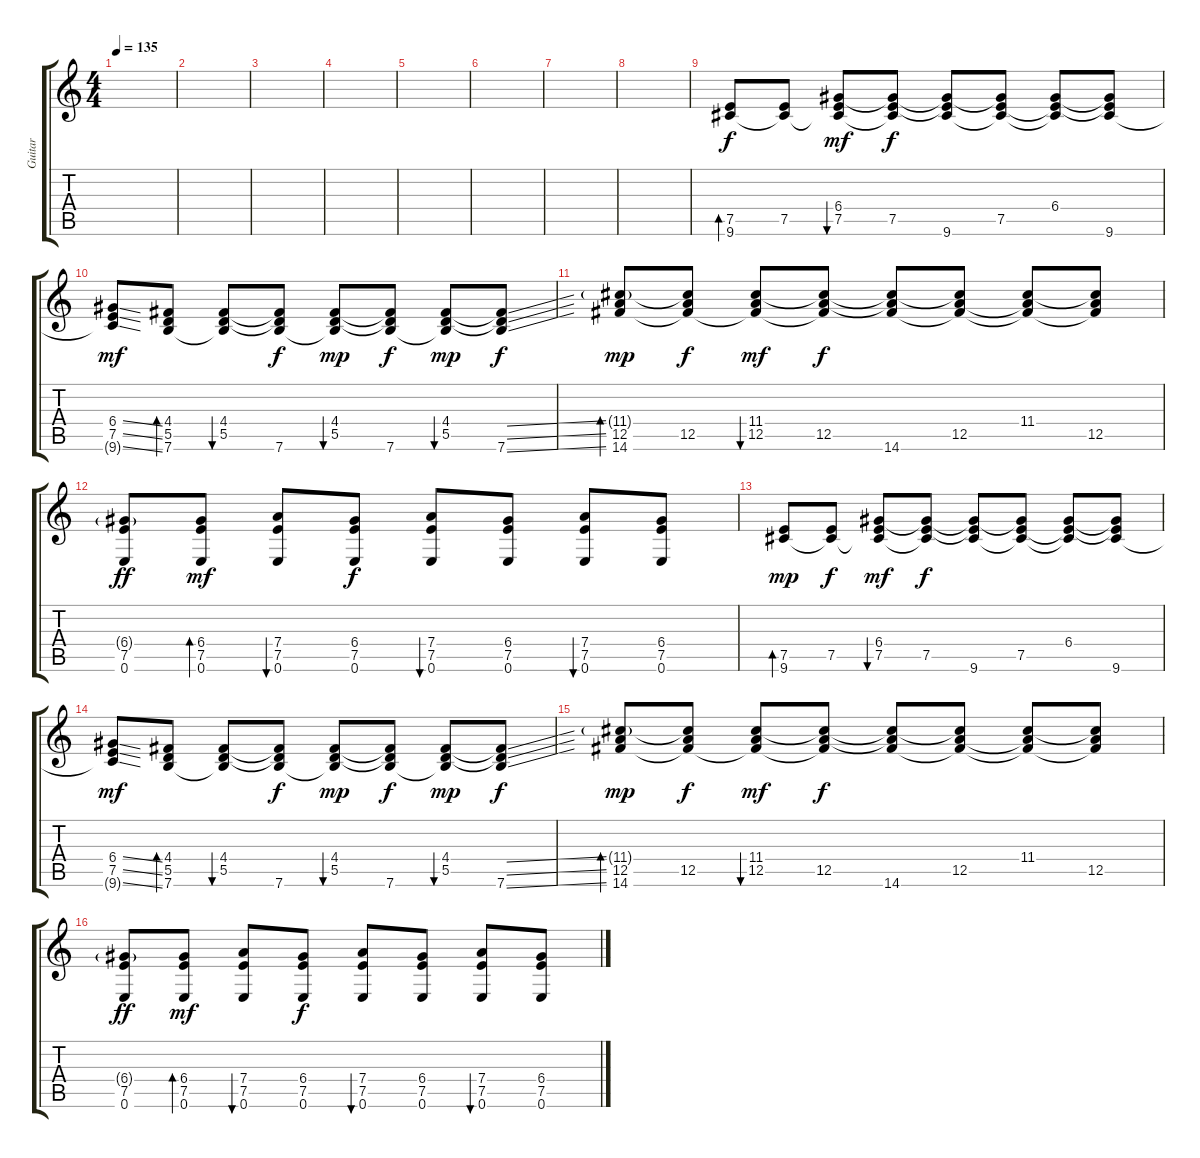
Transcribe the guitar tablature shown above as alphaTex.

\track ("Guitar" "Guitar") {instrument acousticguitarsteel}
\staff {score tabs}
\tuning (E4 B3 G3 D3 A2 E2) {hide}
\ts (4 4)
\tempo 135
\clef g2
\ks c
|
|
|
|
|
|
|
|
(7.5 9.6).8{bd 60} (7.5 9.6{t}).8{dy f} (6.4 7.5 9.6{t}).8{bu 60 dy mf} (6.4{t} 7.5 9.6{t}).8{dy f} (6.4{t} 7.5{t} 9.6).8 (6.4{t} 7.5 9.6{t}).8 (6.4 7.5{t} 9.6{t}).8 (6.4{t} 7.5{t} 9.6).8 |
(6.4{ss} 7.5{ss} 9.6{ss t}).8{dy mf} (4.4 5.5 7.6).8{bd 60} (4.4 5.5 7.6{t}).8{bu 60} (4.4{t} 5.5{t} 7.6).8{dy f} (4.4 5.5 7.6{t}).8{bu 60 dy mp} (4.4{t} 5.5{t} 7.6).8{dy f} (4.4 5.5 7.6{t}).8{bu 60 dy mp} (4.4{ss t} 5.5{ss t} 7.6{ss}).8{dy f} |
(11.4{g} 12.5 14.6).8{bd 60 dy mp} (11.4{t} 12.5 14.6{t}).8{dy f} (11.4 12.5 14.6{t}).8{bu 60 dy mf} (11.4{t} 12.5 14.6{t}).8{dy f} (11.4{t} 12.5{t} 14.6).8 (11.4{t} 12.5 14.6{t}).8 (11.4 12.5{t} 14.6{t}).8 (11.4{t} 12.5 14.6{t}).8 |
(6.4{g} 7.5 0.6).8{dy ff} (6.4 7.5 0.6).8{bd 60 dy mf} (7.4 7.5 0.6).8{bu 60} (6.4 7.5 0.6).8{dy f} (7.4 7.5 0.6).8{bu 60} (6.4 7.5 0.6).8 (7.4 7.5 0.6).8{bu 60} (6.4 7.5 0.6).8 |
(7.5 9.6).8{bd 60 dy mp} (7.5 9.6{t}).8{dy f} (6.4 7.5 9.6{t}).8{bu 60 dy mf} (6.4{t} 7.5 9.6{t}).8{dy f} (6.4{t} 7.5{t} 9.6).8 (6.4{t} 7.5 9.6{t}).8 (6.4 7.5{t} 9.6{t}).8 (6.4{t} 7.5{t} 9.6).8 |
(6.4{ss} 7.5{ss} 9.6{ss t}).8{dy mf} (4.4 5.5 7.6).8{bd 60} (4.4 5.5 7.6{t}).8{bu 60} (4.4{t} 5.5{t} 7.6).8{dy f} (4.4 5.5 7.6{t}).8{bu 60 dy mp} (4.4{t} 5.5{t} 7.6).8{dy f} (4.4 5.5 7.6{t}).8{bu 60 dy mp} (4.4{ss t} 5.5{ss t} 7.6{ss}).8{dy f} |
(11.4{g} 12.5 14.6).8{bd 60 dy mp} (11.4{t} 12.5 14.6{t}).8{dy f} (11.4 12.5 14.6{t}).8{bu 60 dy mf} (11.4{t} 12.5 14.6{t}).8{dy f} (11.4{t} 12.5{t} 14.6).8 (11.4{t} 12.5 14.6{t}).8 (11.4 12.5{t} 14.6{t}).8 (11.4{t} 12.5 14.6{t}).8 |
(6.4{g} 7.5 0.6).8{dy ff} (6.4 7.5 0.6).8{bd 60 dy mf} (7.4 7.5 0.6).8{bu 60} (6.4 7.5 0.6).8{dy f} (7.4 7.5 0.6).8{bu 60} (6.4 7.5 0.6).8 (7.4 7.5 0.6).8{bu 60} (6.4 7.5 0.6).8
